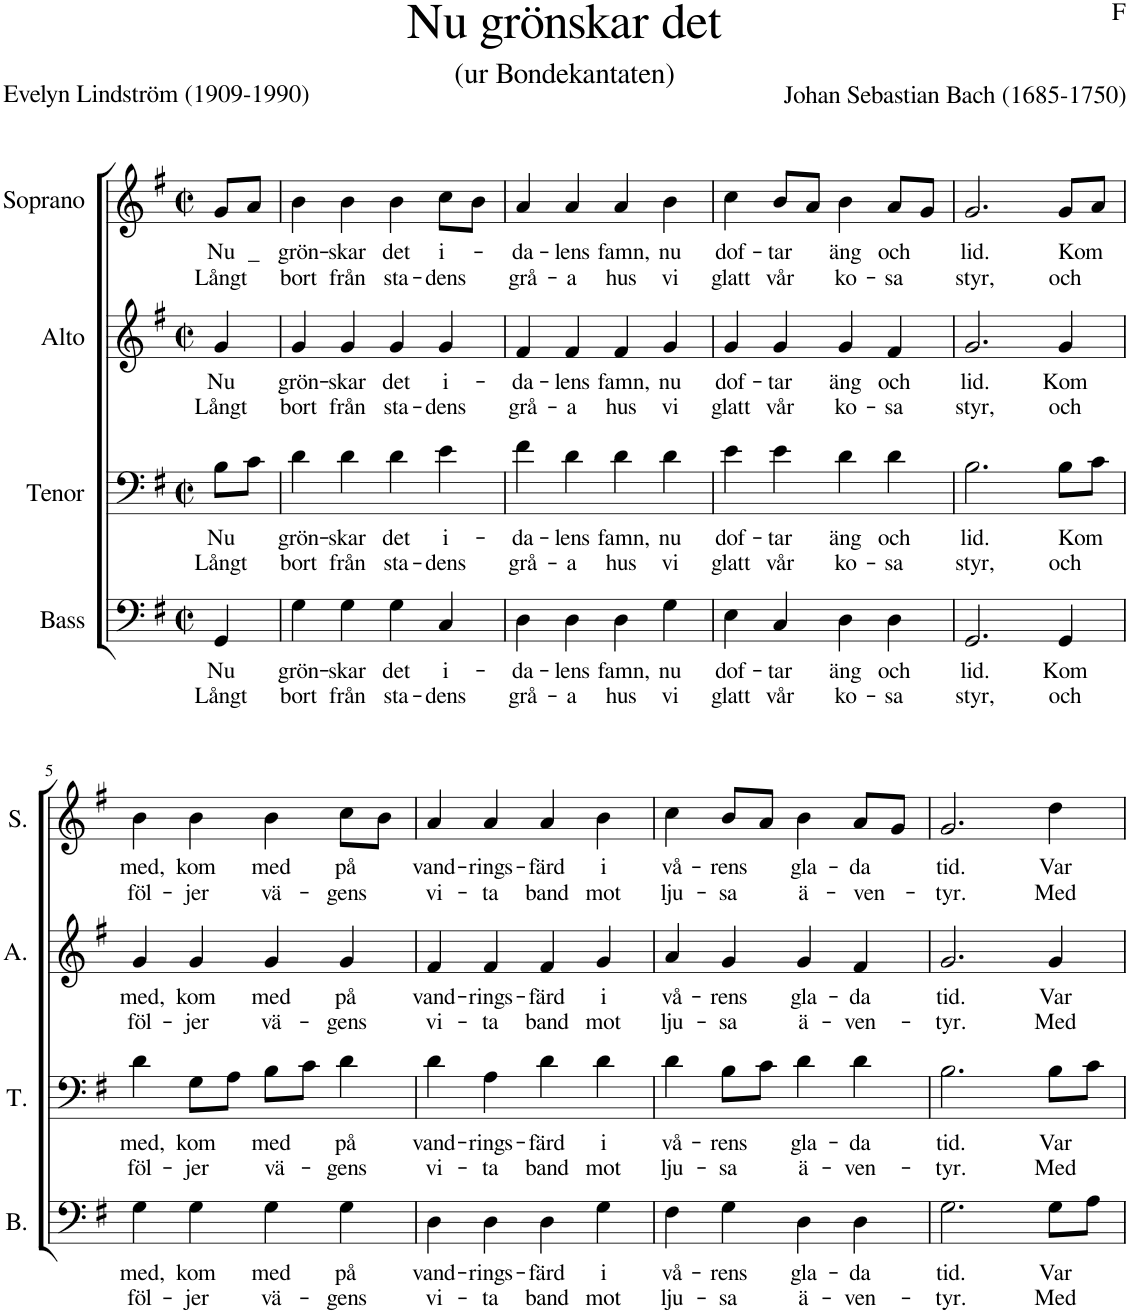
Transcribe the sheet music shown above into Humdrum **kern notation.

**kern	**text	**text	**kern	**text	**text	**kern	**text	**text	**kern	**text	**text
*part4	*part4	*part4	*part3	*part3	*part3	*part2	*part2	*part2	*part1	*part1	*part1
*staff4	*staff4	*staff4	*staff3	*staff3	*staff3	*staff2	*staff2	*staff2	*staff1	*staff1	*staff1
*I"Bass	*	*	*I"Tenor	*	*	*I"Alto	*	*	*I"Soprano	*	*
*I'B.	*	*	*I'T.	*	*	*I'A.	*	*	*I'S.	*	*
*clefF4	*	*	*clefF4	*	*	*clefG2	*	*	*clefG2	*	*
*k[f#]	*	*	*k[f#]	*	*	*k[f#]	*	*	*k[f#]	*	*
*M2/2	*	*	*M2/2	*	*	*M2/2	*	*	*M2/2	*	*
*met(c|)	*	*	*met(c|)	*	*	*met(c|)	*	*	*met(c|)	*	*
=	=	=	=	=	=	=	=	=	=	=	=
!	!LO:LY:b	!LO:LY:b	!	!LO:LY:b	!LO:LY:b	!	!LO:LY:b	!LO:LY:b	!	!LO:LY:b	!LO:LY:b
4GG/	Nu	Långt	8B\L	Nu	Långt	4g/	Nu	Långt	8g/L	Nu	Långt
!	!	!	!	!	!	!	!	!	!	!LO:LY:b	!
.	.	.	8c\J	.	.	.	.	.	8a/J	_	.
=1	=1	=1	=1	=1	=1	=1	=1	=1	=1	=1	=1
!	!LO:LY:b	!LO:LY:b	!	!LO:LY:b	!LO:LY:b	!	!LO:LY:b	!LO:LY:b	!	!LO:LY:b	!LO:LY:b
4G\	grön-	bort	4d\	grön-	bort	4g/	grön-	bort	4b\	grön-	bort
!	!LO:LY:b	!LO:LY:b	!	!LO:LY:b	!LO:LY:b	!	!LO:LY:b	!LO:LY:b	!	!LO:LY:b	!LO:LY:b
4G\	-skar	från	4d\	-skar	från	4g/	-skar	från	4b\	-skar	från
!	!LO:LY:b	!LO:LY:b	!	!LO:LY:b	!LO:LY:b	!	!LO:LY:b	!LO:LY:b	!	!LO:LY:b	!LO:LY:b
4G\	det	sta-	4d\	det	sta-	4g/	det	sta-	4b\	det	sta-
!	!LO:LY:b	!LO:LY:b	!	!LO:LY:b	!LO:LY:b	!	!LO:LY:b	!LO:LY:b	!	!LO:LY:b	!LO:LY:b
4C/	i-	-dens	4e\	i-	-dens	4g/	i-	-dens	8cc\L	i-	-dens
.	.	.	.	.	.	.	.	.	8b\J	.	.
=2	=2	=2	=2	=2	=2	=2	=2	=2	=2	=2	=2
!	!LO:LY:b	!LO:LY:b	!	!LO:LY:b	!LO:LY:b	!	!LO:LY:b	!LO:LY:b	!	!LO:LY:b	!LO:LY:b
4D\	-da-	grå-	4f#\	-da-	grå-	4f#/	-da-	grå-	4a/	-da-	grå-
!	!LO:LY:b	!LO:LY:b	!	!LO:LY:b	!LO:LY:b	!	!LO:LY:b	!LO:LY:b	!	!LO:LY:b	!LO:LY:b
4D\	-lens	-a	4d\	-lens	-a	4f#/	-lens	-a	4a/	-lens	-a
!	!LO:LY:b	!LO:LY:b	!	!LO:LY:b	!LO:LY:b	!	!LO:LY:b	!LO:LY:b	!	!LO:LY:b	!LO:LY:b
4D\	famn,	hus	4d\	famn,	hus	4f#/	famn,	hus	4a/	famn,	hus
!	!LO:LY:b	!LO:LY:b	!	!LO:LY:b	!LO:LY:b	!	!LO:LY:b	!LO:LY:b	!	!LO:LY:b	!LO:LY:b
4G\	nu	vi	4d\	nu	vi	4g/	nu	vi	4b\	nu	vi
=3	=3	=3	=3	=3	=3	=3	=3	=3	=3	=3	=3
!	!LO:LY:b	!LO:LY:b	!	!LO:LY:b	!LO:LY:b	!	!LO:LY:b	!LO:LY:b	!	!LO:LY:b	!LO:LY:b
4E\	dof-	glatt	4e\	dof-	glatt	4g/	dof-	glatt	4cc\	dof-	glatt
!	!LO:LY:b	!LO:LY:b	!	!LO:LY:b	!LO:LY:b	!	!LO:LY:b	!LO:LY:b	!	!LO:LY:b	!LO:LY:b
4C/	-tar	vår	4e\	-tar	vår	4g/	-tar	vår	8b/L	-tar	vår
.	.	.	.	.	.	.	.	.	8a/J	.	.
!	!LO:LY:b	!LO:LY:b	!	!LO:LY:b	!LO:LY:b	!	!LO:LY:b	!LO:LY:b	!	!LO:LY:b	!LO:LY:b
4D\	äng	ko-	4d\	äng	ko-	4g/	äng	ko-	4b\	äng	ko-
!	!LO:LY:b	!LO:LY:b	!	!LO:LY:b	!LO:LY:b	!	!LO:LY:b	!LO:LY:b	!	!LO:LY:b	!LO:LY:b
4D\	och	-sa	4d\	och	-sa	4f#/	och	-sa	8a/L	och	-sa
.	.	.	.	.	.	.	.	.	8g/J	.	.
=4	=4	=4	=4	=4	=4	=4	=4	=4	=4	=4	=4
!	!LO:LY:b	!LO:LY:b	!	!LO:LY:b	!LO:LY:b	!	!LO:LY:b	!LO:LY:b	!	!LO:LY:b	!LO:LY:b
2.GG/	lid.	styr,	2.B\	lid.	styr,	2.g/	lid.	styr,	2.g/	lid.	styr,
!	!LO:LY:b	!LO:LY:b	!	!LO:LY:b	!LO:LY:b	!	!LO:LY:b	!LO:LY:b	!	!LO:LY:b	!LO:LY:b
4GG/	Kom	och	8B\L	Kom	och	4g/	Kom	och	8g/L	Kom	och
.	.	.	8c\J	.	.	.	.	.	8a/J	.	.
!!LO:LB:g=z
=5	=5	=5	=5	=5	=5	=5	=5	=5	=5	=5	=5
!	!LO:LY:b	!LO:LY:b	!	!LO:LY:b	!LO:LY:b	!	!LO:LY:b	!LO:LY:b	!	!LO:LY:b	!LO:LY:b
4G\	med,	föl-	4d\	med,	föl-	4g/	med,	föl-	4b\	med,	föl-
!	!LO:LY:b	!LO:LY:b	!	!LO:LY:b	!LO:LY:b	!	!LO:LY:b	!LO:LY:b	!	!LO:LY:b	!LO:LY:b
4G\	kom	-jer	8G\L	kom	-jer	4g/	kom	-jer	4b\	kom	-jer
.	.	.	8A\J	.	.	.	.	.	.	.	.
!	!LO:LY:b	!LO:LY:b	!	!LO:LY:b	!LO:LY:b	!	!LO:LY:b	!LO:LY:b	!	!LO:LY:b	!LO:LY:b
4G\	med	vä-	8B\L	med	vä-	4g/	med	vä-	4b\	med	vä-
.	.	.	8c\J	.	.	.	.	.	.	.	.
!	!LO:LY:b	!LO:LY:b	!	!LO:LY:b	!LO:LY:b	!	!LO:LY:b	!LO:LY:b	!	!LO:LY:b	!LO:LY:b
4G\	på	-gens	4d\	på	-gens	4g/	på	-gens	8cc\L	på	-gens
.	.	.	.	.	.	.	.	.	8b\J	.	.
=6	=6	=6	=6	=6	=6	=6	=6	=6	=6	=6	=6
!	!LO:LY:b	!LO:LY:b	!	!LO:LY:b	!LO:LY:b	!	!LO:LY:b	!LO:LY:b	!	!LO:LY:b	!LO:LY:b
4D\	vand-	vi-	4d\	vand-	vi-	4f#/	vand-	vi-	4a/	vand-	vi-
!	!LO:LY:b	!LO:LY:b	!	!LO:LY:b	!LO:LY:b	!	!LO:LY:b	!LO:LY:b	!	!LO:LY:b	!LO:LY:b
4D\	-rings-	-ta	4A\	-rings-	-ta	4f#/	-rings-	-ta	4a/	-rings-	-ta
!	!LO:LY:b	!LO:LY:b	!	!LO:LY:b	!LO:LY:b	!	!LO:LY:b	!LO:LY:b	!	!LO:LY:b	!LO:LY:b
4D\	-färd	band	4d\	-färd	band	4f#/	-färd	band	4a/	-färd	band
!	!LO:LY:b	!LO:LY:b	!	!LO:LY:b	!LO:LY:b	!	!LO:LY:b	!LO:LY:b	!	!LO:LY:b	!LO:LY:b
4G\	i	mot	4d\	i	mot	4g/	i	mot	4b\	i	mot
=7	=7	=7	=7	=7	=7	=7	=7	=7	=7	=7	=7
!	!LO:LY:b	!LO:LY:b	!	!LO:LY:b	!LO:LY:b	!	!LO:LY:b	!LO:LY:b	!	!LO:LY:b	!LO:LY:b
4F#\	vå-	lju-	4d\	vå-	lju-	4a/	vå-	lju-	4cc\	vå-	lju-
!	!LO:LY:b	!LO:LY:b	!	!LO:LY:b	!LO:LY:b	!	!LO:LY:b	!LO:LY:b	!	!LO:LY:b	!LO:LY:b
4G\	-rens	-sa	8B\L	-rens	-sa	4g/	-rens	-sa	8b/L	-rens	-sa
.	.	.	8c\J	.	.	.	.	.	8a/J	.	.
!	!LO:LY:b	!LO:LY:b	!	!LO:LY:b	!LO:LY:b	!	!LO:LY:b	!LO:LY:b	!	!LO:LY:b	!LO:LY:b
4D\	gla-	ä-	4d\	gla-	ä-	4g/	gla-	ä-	4b\	gla-	ä-
!	!LO:LY:b	!LO:LY:b	!	!LO:LY:b	!LO:LY:b	!	!LO:LY:b	!LO:LY:b	!	!LO:LY:b	!LO:LY:b
4D\	-da	-ven-	4d\	-da	-ven-	4f#/	-da	-ven-	8a/L	-da	-ven-
.	.	.	.	.	.	.	.	.	8g/J	.	.
=8	=8	=8	=8	=8	=8	=8	=8	=8	=8	=8	=8
!	!LO:LY:b	!LO:LY:b	!	!LO:LY:b	!LO:LY:b	!	!LO:LY:b	!LO:LY:b	!	!LO:LY:b	!LO:LY:b
2.G\	tid.	-tyr.	2.B\	tid.	-tyr.	2.g/	tid.	-tyr.	2.g/	tid.	-tyr.
!	!LO:LY:b	!LO:LY:b	!	!LO:LY:b	!LO:LY:b	!	!LO:LY:b	!LO:LY:b	!	!LO:LY:b	!LO:LY:b
8G\L	Var	Med	8B\L	Var	Med	4g/	Var	Med	4dd\	Var	Med
8A\J	.	.	8c\J	.	.	.	.	.	.	.	.
=	=	=	=	=	=	=	=	=	=	=	=
*-	*-	*-	*-	*-	*-	*-	*-	*-	*-	*-	*-
